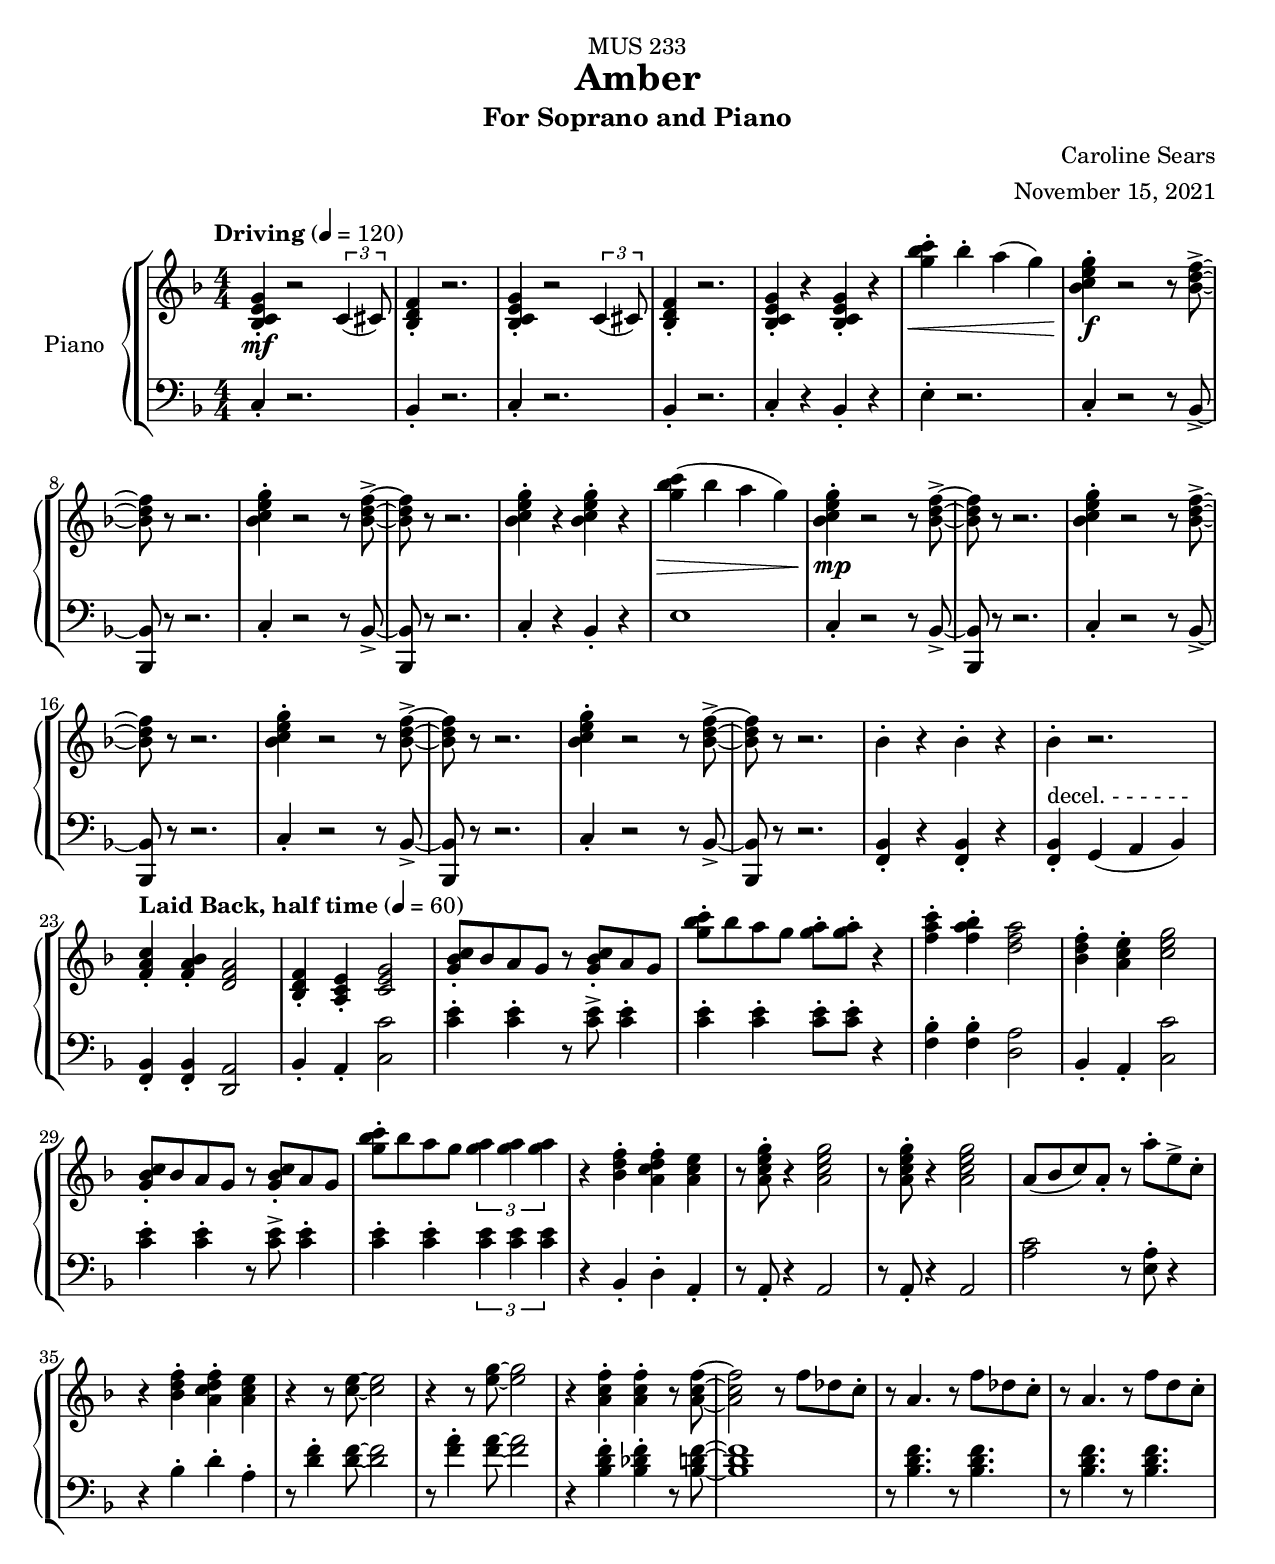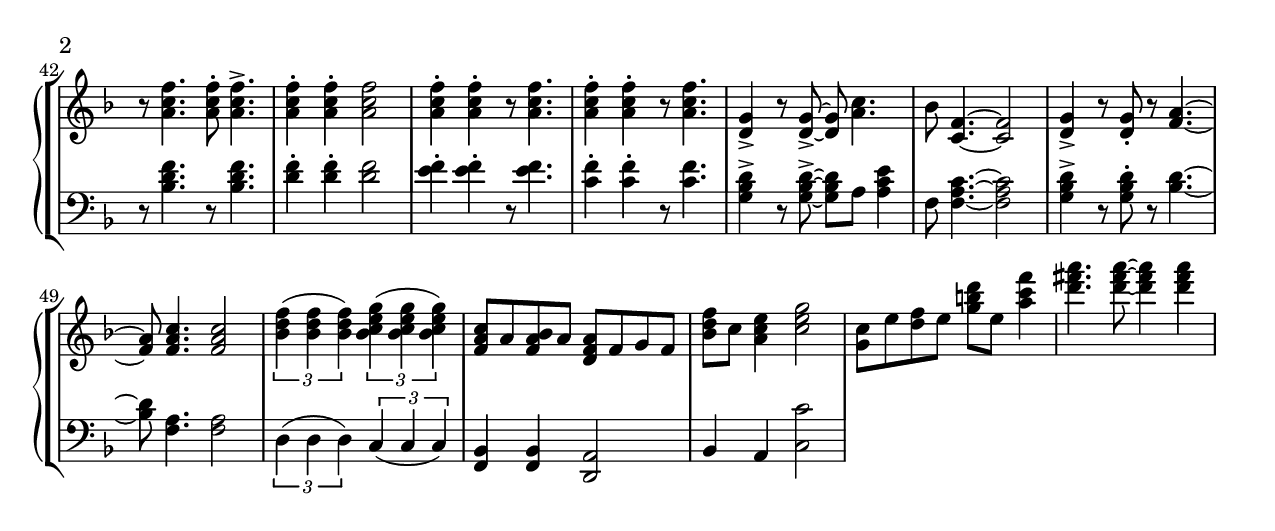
%%%%%%%%%%%%%%%%%%%% Header + Paper Dimensions %%%%%%%%%%%%%%%%%%%%
\header {
  title = "Amber"
    subtitle = "For Soprano and Piano"
    dedication = "MUS 233"
    composer = "Caroline Sears"
    arranger = "November 15, 2021"
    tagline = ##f

}
\paper {
  #(set-paper-size "ansi a")
  #(define top-margin (* 0.75 in))
}

%%%%%%%%%%%%%%%%%%%% Musical/Lyrical Content %%%%%%%%%%%%%%%%%%%%%%%%%%

%%%%% VOICE PART %%%%%%%%%%%
theNotes = \relative c'' {
    \set Staff.midiInstrument = "flute"
    \key f \major % C mixolydian
    \numericTimeSignature \time 4/4
    \tempo "Driving" 4 = 120
    \dynamicUp

    %%Intro %%
    r1 | r1 |r1 | r1 | r1 | r1 | r1 | r1 | r1 | r1 | r1 | r1 |
    e,4\staccato\mf r2 r8 d8\accent~ |d8 r8 r2. |e4\staccato r2 r8 d8\accent~ |d8 r8 r2. 
    e'4\staccato\f r2 r8 d8\accent~ |d8 r8 r2. |e4\staccato r2 r8 d8\accent~ |d8 r8 r2. 
    d,4\accent\mf\< r4 d4\accent r4| d4\accent^\markup{"decel. - - - - - -"}  g4\staccato a4\staccato bes\staccato |


    %% Verse 1 %%

    %bar 23%
    \tempo "Laid Back, half time" 4 = 60
    c4\staccato\!\f bes4\staccato  a8\accent g8 f16\accent (g8.) | bes4\staccato  a\staccato g16\accent (a16) g8 c,16\accent (d16) c8~ |
    c2 r2 | r1 |
    %bar 27%
     c'4\staccato bes4\staccato  e,16 (f16 e8)  d8\staccato c8\staccato | g'4\staccato bes8 (a) g8\staccato f8\staccato r8 a8\staccato |
    r8 a8 (a) a16 (f16 g2~ | g2) r2 |
    %bar 31%
    r4 d4\staccato c4\staccato a\accent |r8 g'8 f d16 (c16~c4) d4\staccato | r8 g8 f d16 (c16~c8) d8 c8 a~ |a2 r2 |
    %bar 35%
    r4 d4\staccato c4\staccato a4\tenuto | r4 f'8 (g8\accent~g8 c4) r8 | r4 g8 f8\accent~f8 (g4) r8 | r4 f8\staccato d\staccato f\staccato d\staccato r8 a'8(~a8 bes16  a16 
    g f8.~f4)  r4|
    %bar40
     r1 |r1| r1 |
     %bar 43
    c'4\staccato a\staccato e8\accent (f8) g4\staccato | c8\accent (bes) a8\staccato a8\staccato r8 a\accent r8 d,8 |
    e8 (f) g8\staccato a8\staccato  d,8 a'8\accent r8 c8| bes4\tenuto c8 bes8\tenuto~bes8 d8 c4\tenuto| a16 (bes) c4. r4. c8|
    %bar 48
    bes4\tenuto c8 bes8\staccato r8 d4\staccato a8 (g8) g8 (f4) r2 | r1 |
    %bar 50
    c'8\accent^\markup{\italic{"Legato"}} (bes8)  a4 bes8 a8 f16\accent (g8.) | bes8\accent (a8) a4 g16 (a16) g8 c,16 (d16) c8~ |
    c2 r2 | r1 |
    %bar 54
    \key g \major
    d'8\accent (c8)  b4 c8 b8 g16\accent (a8.) | c8\accent (b8) b4 a16 (b16) a8 d,16 (e16) d8~ |
    d2 r2 | r1 |
    \key a \major
    %bar 58
    e'8\accent (d8)  cis4 d8 cis8 a16\accent (b8.) | d8\accent (cis8) cis4 b16 (cis16) b8 e,16 (fis16) e8~ |
    e2 r2 | r1 |
    %bar 62
    d8 (fis gis b)~b8 cis4.|b1\fermata|






    %% Verse 2 %%

    %% Breakdown %%

    %% Verse 3? %%

    %% End %%
    
  }

theWords =  \lyricmode {
      %% Intro %%%
      oo oo oo oo
      ah ah ah ah
      oh oh oh oh oh oh
      %% Verse 1%%%
      am- ber bro- ken from
      sweet trees o- ver flow- ing
      I won't let you- _ou  trap me
      in your pre- cious stones_
      un- pre- cious mem- o- ry my
      mem- o- ry col- lect- ing
      dust like a mosquito or beetle
      dead for cen- tu- ries
      my strength took ten million
      years to find
      I'm just own- ing what's mine
      am- ber I am more than they say
      am- ber I'm a hard sun ray 

      am- ber bro- ken from
      sweet trees o- ver flow- ing

      am- ber bro- ken from
      sweet trees o- ver flow- ing

      am- ber bro- ken from
      sweet trees o- ver flow- ing

      over- flow- ing



  }

%%%%%% PIANO PART %%%%%%%%%%
righthand =\relative c' {
    \key f \major
    \numericTimeSignature \time 4/4

    %%%%%%%% INTRO %%%%%%%%
    \tempo "Driving" 4 = 120
    <bes c e g>4\staccato\mf r2 \tuplet 3/2 {c4 (cis8)} | <bes d f>4\staccato r2.|
    <bes c e g>4\staccato r2 \tuplet 3/2 {c4 (cis8)} | <bes d f>4\staccato r2.|
    <bes c e g>4\staccato r4 <bes c e g>4\staccato r4|
    <g'' bes c>4\staccato\< bes\staccato a (g) |
    <bes, c e g>4\staccato\!\f r2 r8 <bes d f>8\accent~|<bes d f>8 r8 r2. |
    <bes c e g>4\staccato r2 r8 <bes d f>8\accent~|<bes d f>8 r8 r2. |
    <bes c e g>4\staccato r4 <bes c e g>4\staccato r4|
    <g' bes c>4\> (bes a g) |
    <bes, c e g>4\!\mp\staccato r2 r8 <bes d f>8\accent~|<bes d f>8 r8 r2. |
    <bes c e g>4\staccato r2 r8 <bes d f>8\accent~|<bes d f>8 r8 r2. |
    <bes c e g>4\staccato r2 r8 <bes d f>8\accent~|<bes d f>8 r8 r2. |
    <bes c e g>4\staccato r2 r8 <bes d f>8\accent~|<bes d f>8 r8 r2. |
    bes4\staccato r4 bes4\staccato r4 | bes4\staccato r2. | 
    

    
    %%%% VERSE 1 %%%%%%%%
    \tempo "Laid Back, half time" 4 = 60

    %bar 23%
    <f a c>4\staccato <f a bes>\staccato <d f a>2 | <bes d f>4\staccato <a c e>4\staccato  <c e g>2 |
    <g' bes c>8\staccato  bes  a g r8 <g bes c>8\staccato a g | <g' bes c>8\staccato  bes  a g <g a>8\staccato <g a>8\staccato r4|
    %bar 27%
    <f a c>4\staccato <f a bes>\staccato <d f a>2 | <bes d f>4\staccato <a c e>4\staccato  <c e g>2 |
    <g bes c>8\staccato  bes  a g r8 <g bes c>8\staccato a g | <g' bes c>8\staccato  bes  a g \tuplet 3/2 {<g a>4 <g a>4 <g a>4 } |
    %bar 31%
    r4 <bes, d f>4\staccato <a c d f>4\staccato <a c e> | r8 <a c e g>\staccato r4 <a c e g>2 |  r8 <a c e g>\staccato r4 <a c e g>2 | 
    %bar 34%
    a8 (bes c) a\staccato r8 a'\staccato e\accent c\staccato |r4 <bes d f>4\staccato <a c d f>4\staccato <a c e> |
    r4 r8 <c e>8~<c e>2 | r4 r8 <e g>8~<e g>2 | r4 <a, c f>4\staccato <a c f>4\staccato r8 <a c f>8~| <a c f>2 r8 f'8 des c\staccato|
    %bar 40
    r8 a4. r8 f'8 des c\staccato | r8 a4. r8 f'8 d c\staccato | r8 <a c f>4. <a c f>8\staccato <a c f>4.\accent  |
    <a c f>4\staccato <a c f>4\staccato <a c f>2 |<a c f>4\staccato <a c f>4\staccato r8<a c f>4.| 
    %bar45
    <a c f>4\staccato <a c f>4\staccato r8<a c f>4.| <g d>4\accent r8 <g d>\accent~<g d>8 <a c>4. |
    bes8 <f c>4.~<f c>2 |<g d>4\accent r8 <g d>\staccato r8 <f a>4.~| <f a>8 <f a c>4. <f a c>2 |
    %bar 50
    \tuplet 3/2 {<bes d f>4 (<bes d f>4 <bes d f>4)} \tuplet 3/2 { <bes c e g>4 (<bes c e g>4 <bes c e g>4)} |
    %bar 51
    <f a c>8 a8 <f a bes>8 a8 <d, f a>8 f8 g8 f | <bes d f>8 c8 <a c e>4 <c e g>2 |
    <c g>8 e8 <d f>8 e8 <g b d > e8 <a c f>4 | <d fis a>4. <d fis a>8~<d fis a>4 <d fis a>4 |

    





  }

lefthand = \relative c {
    \key f \major
    \numericTimeSignature \time 4/4
    \clef "bass"

    %%%%%%%% INTRO %%%%%%%%
    \tempo "Driving" 4 = 120
    c4\staccato r2.|bes4\staccato r2. |
    c4\staccato r2.|bes4\staccato r2. |
    c4\staccato r4 bes4\staccato r4|
    e4\staccato r2.|
    c4\staccato r2 r8 bes8~\accent|<bes bes,>8 r8 r2. |
    c4\staccato r2 r8 bes8~\accent|<bes bes,>8 r8 r2. |
    c4\staccato r4 bes4\staccato r4|
    e1|
    c4\staccato r2 r8 bes8~\accent|<bes bes,>8 r8 r2. |
    c4\staccato r2 r8 bes8~\accent|<bes bes,>8 r8 r2. |
    c4\staccato r2 r8 bes8~\accent|<bes bes,>8 r8 r2. |
    c4\staccato r2 r8 bes8~\accent|<bes bes,>8 r8 r2. |
    <bes f>4\staccato r4 <bes f>4\staccato r4 |
    <bes f>4\staccato^\markup{"decel. - - - - - -"} g4 (a bes) |

    %%%%% VERSE 1 %%%%%%%%%%
    \tempo "Laid Back, half time" 4 = 60

    %bar 23%
    <f bes>4\staccato <f bes>4\staccato <d a'>2 | bes'4\staccato a4\staccato <c c'>2| 
    <c' e>4\staccato <c e>\staccato r8 <c e>\accent <c e>4\staccato  |
     <c e>4\staccato <c e>\staccato <c e>8\staccato <c e>8\staccato r4 |
     %bar 27%
     <f, bes>4\staccato <f bes>4\staccato <d a'>2 | bes4\staccato a4\staccato <c c'>2|
     <c' e>4\staccato <c e>\staccato r8 <c e>\accent <c e>4\staccato  |
     <c e>4\staccato <c e>\staccato \tuplet 3/2 {<c e>4 <c e>4 <c e>4}  |
     %bar 31%
      r4 bes,4\staccato d\staccato a\staccato | r8 a8\staccato r4 a2 |r8 a8\staccato r4 a2 |
      %bar 34%
      <a' c>\2 r8 <a e>8\staccato r4 | r4 bes4\staccato d\staccato a\staccato |
      r8 <d f>4\staccato <d f>8~ <d f>2 | r8 <f a>4\staccato <f a>8~<f a>2 |
      %bar 38
      r4 <bes, d f>4\staccato <bes des f>4\staccato r8 <bes d f>8~|
      <bes d f>1 | r8 <bes d f>4. r8 <bes d f>4. |  r8 <bes d f>4. r8 <bes d f>4. |r8 <bes d f>4. r8 <bes d f>4. |
      %bar 43
      <d f>4\staccato <d f>\staccato <d f>2 | <e f>4\staccato <e f>\staccato r8 <e f>4.|
      <c f>4\staccato <c f>4\staccato r8 <c f>4. |
      %bar 46
      <g bes d>4\accent r8 <g bes d>8\accent~<g bes d>8 a8 <a c e>4 | f8 <f a c>4.~<f a c>2 | <g bes d>4\accent r8 <g bes d>8\staccato r8 <bes d >4.~|
      <bes d >8 <f a>4. <f a>2 |
      %bar 50
      \tuplet 3/2 {d4 (d d)} \tuplet 3/2 {c4 (c4 c)} |
      %bar 51
      <f, bes>4  < f bes>4 <d a' >2 | bes'4 a4 <c c'>2 |
    
  }

%%%%%%%%%%%%%%%%%%%%%%% Score Setup %%%%%%%%%%%%%%%%%%%%%%%%%%%%%%%%%%%
\score {
\new StaffGroup <<
  %\new Staff \with {instrumentName = "Soprano" 
    %shortInstrumentName = #"Sop. "
   % }
  %\new Voice = vocals \theNotes
  %\new Lyrics \lyricsto vocals \theWords
  

  \new PianoStaff \with { instrumentName = "Piano" 
    %shortInstrumentName = #"Pno. "
    }
  <<
    \new Staff = "upper" \righthand
    \new Staff = "lower" \lefthand
  >>
>>

  \layout {}
  \midi {}
}